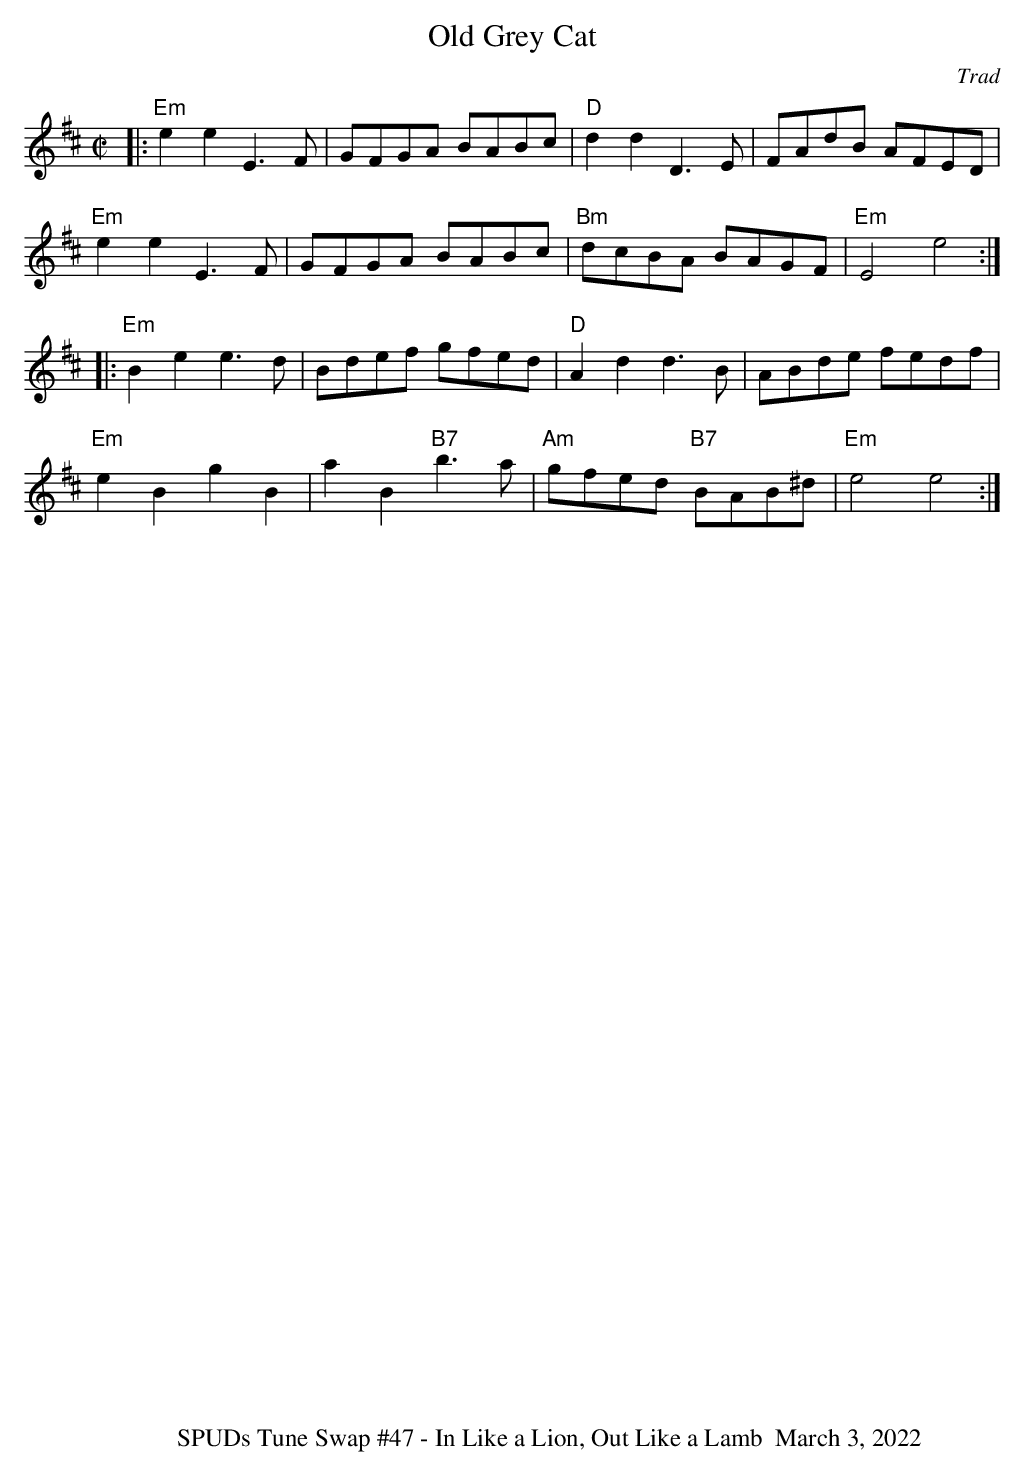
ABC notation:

X:1
T:Old Grey Cat
C:Trad
L:1/8
M:C|
K:Edor
|: "Em" e2 e2 E3 F | GFGA BABc| "D"d2 d2  D3 E| FAdB AFED |
"Em" e2 e2 E3 F | GFGA BABc |"Bm" dcBA BAGF |"Em" E4e4 :|
|: "Em"B2 e2 e3 d | Bdef gfed |"D" A2 d2 d3 B | ABde fedf |
"Em" e2 B2 g2 B2 | a2 B2"B7"b3 a |"Am" gfed "B7"BAB^d |"Em" e4 e4 :|
